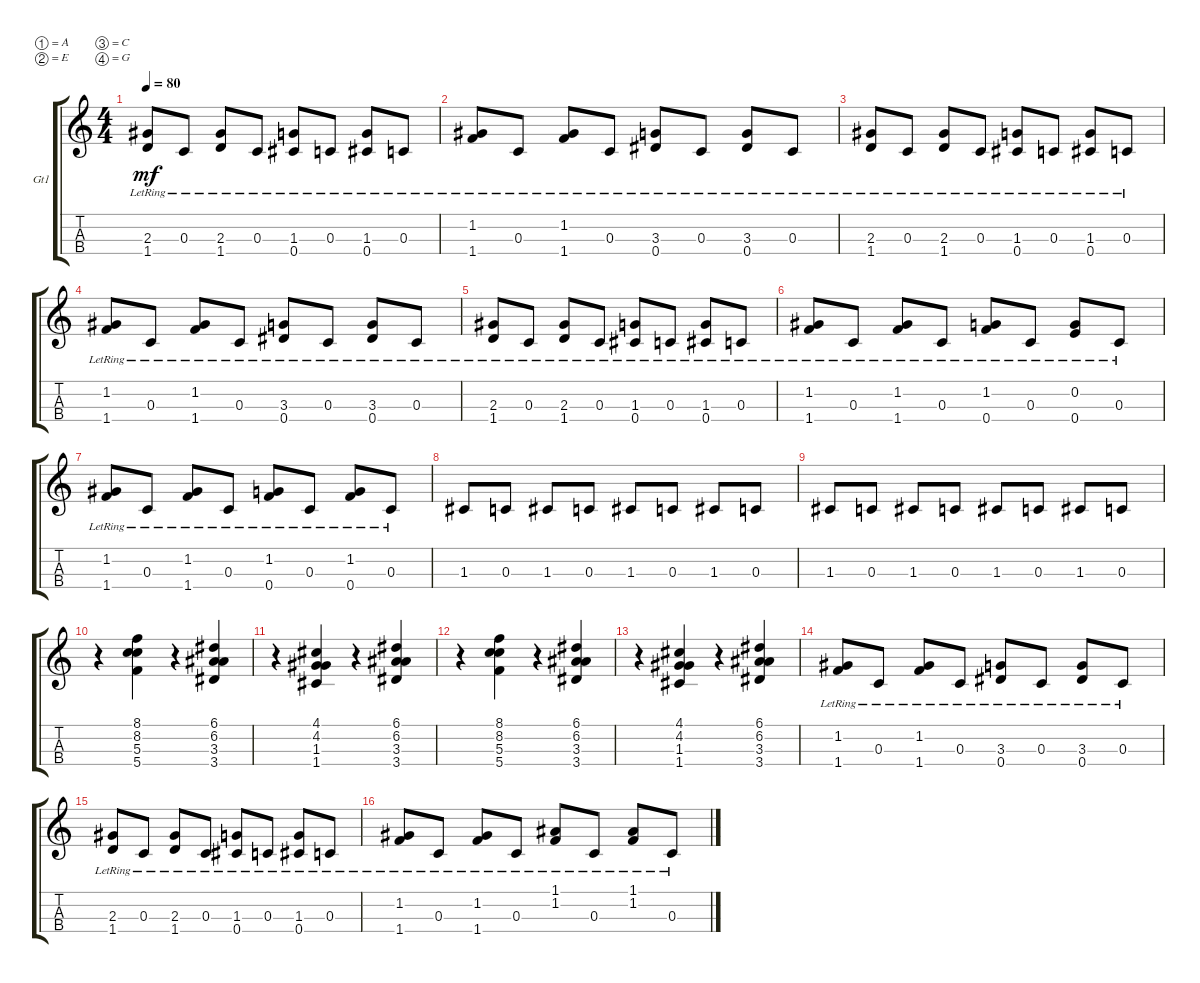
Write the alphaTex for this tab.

\bracketExtendMode groupsimilarinstruments
\firstSystemTrackNameOrientation horizontal
\otherSystemsTrackNameOrientation horizontal
\track ("Guitar 1" "Gt1") {instrument shamisen}
\staff {score tabs}
\tuning (A4 E4 C4 G4)
\ts (4 4)
\tempo 80
\clef g2
\ks c
(1.4{lr} 2.3{lr}).8{dy mf} 0.3{lr}.8 (1.4{lr} 2.3{lr}).8 0.3{lr}.8 (0.4{lr} 1.3{lr}).8 0.3{lr}.8 (0.4{lr} 1.3{lr}).8 0.3{lr}.8 |
(1.4{lr} 1.2{lr}).8 0.3{lr}.8 (1.4{lr} 1.2{lr}).8 0.3{lr}.8 (0.4{lr} 3.3{lr}).8 0.3{lr}.8 (0.4{lr} 3.3{lr}).8 0.3{lr}.8 |
(1.4{lr} 2.3{lr}).8 0.3{lr}.8 (1.4{lr} 2.3{lr}).8 0.3{lr}.8 (0.4{lr} 1.3{lr}).8 0.3{lr}.8 (0.4{lr} 1.3{lr}).8 0.3{lr}.8 |
(1.4{lr} 1.2{lr}).8 0.3{lr}.8 (1.4{lr} 1.2{lr}).8 0.3{lr}.8 (0.4{lr} 3.3{lr}).8 0.3{lr}.8 (0.4{lr} 3.3{lr}).8 0.3{lr}.8 |
(1.4{lr} 2.3{lr}).8 0.3{lr}.8 (1.4{lr} 2.3{lr}).8 0.3{lr}.8 (0.4{lr} 1.3{lr}).8 0.3{lr}.8 (0.4{lr} 1.3{lr}).8 0.3{lr}.8 |
(1.4{lr} 1.2{lr}).8 0.3{lr}.8 (1.4{lr} 1.2{lr}).8 0.3{lr}.8 (0.4{lr} 1.2{lr}).8 0.3{lr}.8 (0.4{lr} 0.2{lr}).8 0.3{lr}.8 |
(1.4{lr} 1.2{lr}).8 0.3{lr}.8 (1.4{lr} 1.2{lr}).8 0.3{lr}.8 (0.4{lr} 1.2{lr}).8 0.3{lr}.8 (0.4{lr} 1.2{lr}).8 0.3{lr}.8 |
1.3.8 0.3.8 1.3.8 0.3.8 1.3.8 0.3.8 1.3.8 0.3.8 |
1.3.8 0.3.8 1.3.8 0.3.8 1.3.8 0.3.8 1.3.8 0.3.8 |
r.4 (5.3 8.2 5.4 8.1).4 r.4 (3.3 6.2 3.4 6.1).4 |
r.4 (1.3 4.2 1.4 4.1).4 r.4 (3.3 6.2 3.4 6.1).4 |
r.4 (5.3 8.2 5.4 8.1).4 r.4 (3.3 6.2 3.4 6.1).4 |
r.4 (1.3 4.2 1.4 4.1).4 r.4 (3.3 6.2 3.4 6.1).4 |
(1.4{lr} 1.2{lr}).8 0.3{lr}.8 (1.4{lr} 1.2{lr}).8 0.3{lr}.8 (0.4{lr} 3.3{lr}).8 0.3{lr}.8 (0.4{lr} 3.3{lr}).8 0.3{lr}.8 |
(1.4{lr} 2.3{lr}).8 0.3{lr}.8 (1.4{lr} 2.3{lr}).8 0.3{lr}.8 (0.4{lr} 1.3{lr}).8 0.3{lr}.8 (0.4{lr} 1.3{lr}).8 0.3{lr}.8 |
(1.4{lr} 1.2{lr}).8 0.3{lr}.8 (1.4{lr} 1.2{lr}).8 0.3{lr}.8 (1.1{lr} 1.2{lr}).8 0.3{lr}.8 (1.1{lr} 1.2{lr}).8 0.3{lr}.8
